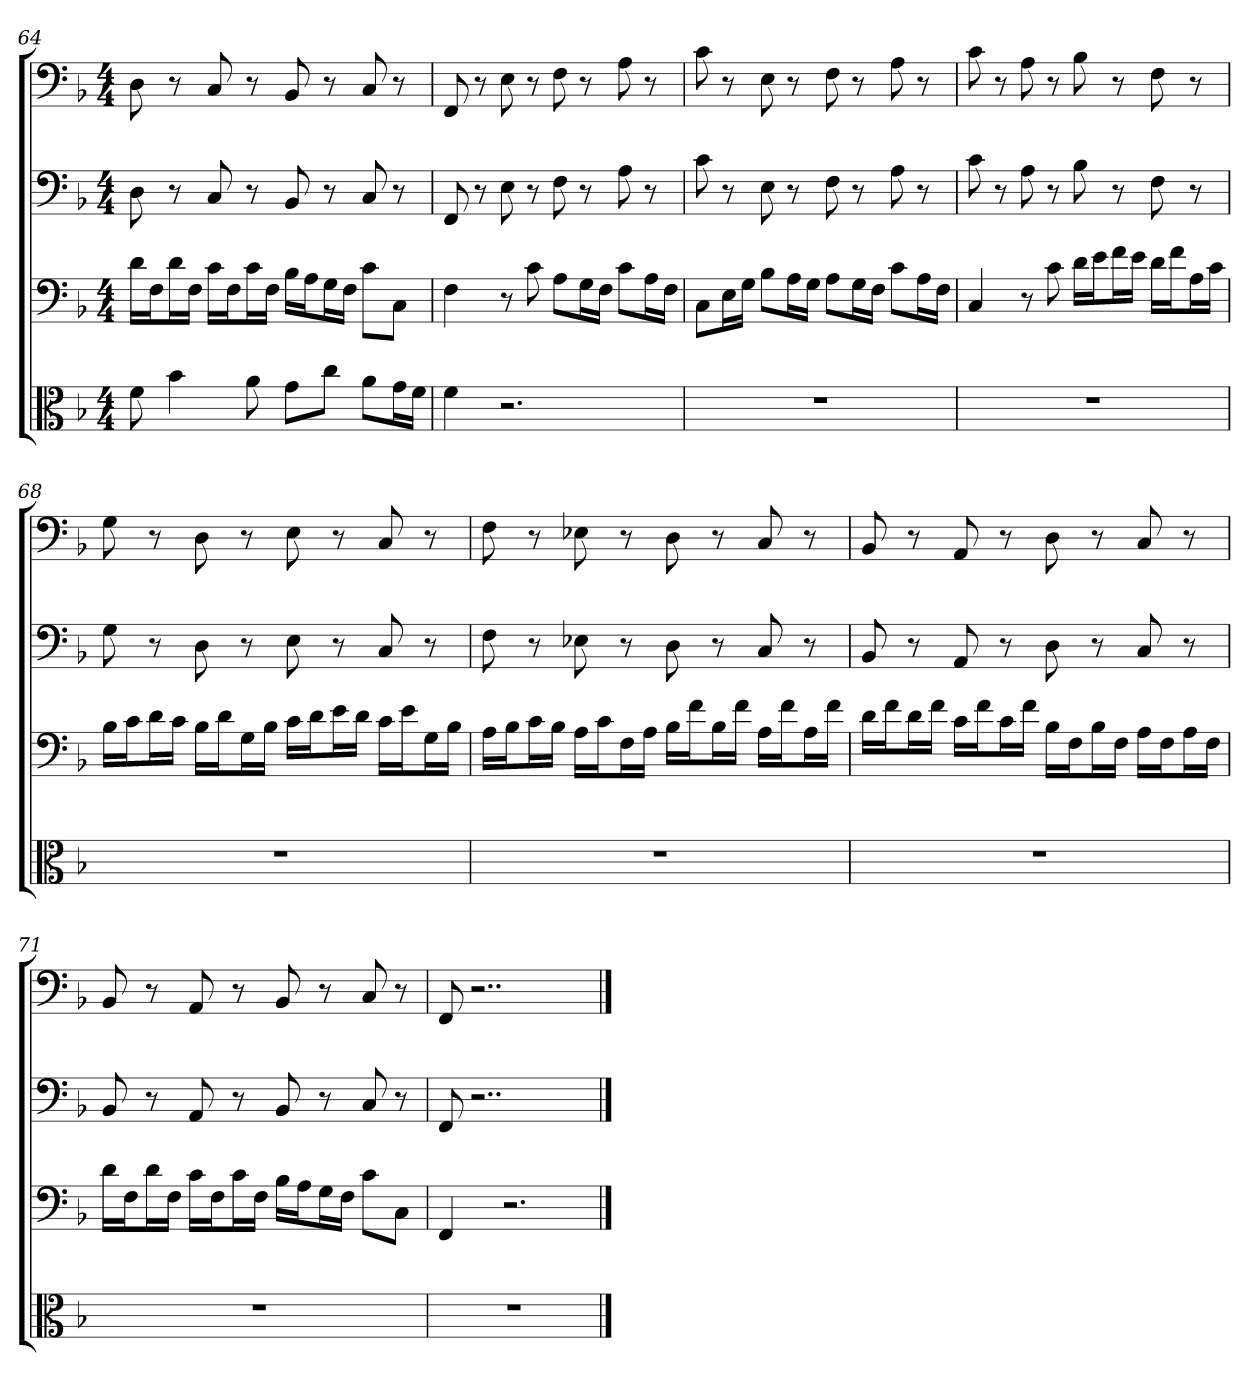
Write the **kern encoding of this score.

**kern	**kern	**kern	**kern
*part4	*part3	*part2	*part1
*staff4	*staff3	*staff2	*staff1
*clefC3	*clefF4	*clefF4	*clefF4
*k[b-]	*k[b-]	*k[b-]	*k[b-]
*F:	*F:	*F:	*F:
*M4/4	*M4/4	*M4/4	*M4/4
=64	=64	=64	=64
8f	16d\LL	8D	8D
.	16F\J	.	.
4b-	16d\L	8r	8r
.	16F\JJ	.	.
.	16c\LL	8C	8C
.	16F\J	.	.
8a	16c\L	8r	8r
.	16F\JJ	.	.
8g\L	16B-\LL	8BB-	8BB-
.	16A\J	.	.
8cc\J	16G\L	8r	8r
.	16F\JJ	.	.
8a\L	8c\L	8C	8C
16g\L	8C\J	8r	8r
16f\JJ	.	.	.
=65	=65	=65	=65
4f	4F	8FF	8FF
.	.	8r	8r
2.r	8r	8E	8E
.	8c	8r	8r
.	8A\L	8F	8F
.	16G\L	8r	8r
.	16F\JJ	.	.
.	8c\L	8A	8A
.	16A\L	8r	8r
.	16F\JJ	.	.
=66	=66	=66	=66
1r	8C\L	8c	8c
.	16E\L	8r	8r
.	16G\JJ	.	.
.	8B-\L	8E	8E
.	16A\L	8r	8r
.	16G\JJ	.	.
.	8A\L	8F	8F
.	16G\L	8r	8r
.	16F\JJ	.	.
.	8c\L	8A	8A
.	16A\L	8r	8r
.	16F\JJ	.	.
=67	=67	=67	=67
1r	4C	8c	8c
.	.	8r	8r
.	8r	8A	8A
.	8c	8r	8r
.	16d\LL	8B-	8B-
.	16e\J	.	.
.	16f\L	8r	8r
.	16e\JJ	.	.
.	16d\LL	8F	8F
.	16f\J	.	.
.	16A\L	8r	8r
.	16c\JJ	.	.
=68	=68	=68	=68
1r	16B-\LL	8G	8G
.	16c\J	.	.
.	16d\L	8r	8r
.	16c\JJ	.	.
.	16B-\LL	8D	8D
.	16d\J	.	.
.	16G\L	8r	8r
.	16B-\JJ	.	.
.	16c\LL	8E	8E
.	16d\J	.	.
.	16e\L	8r	8r
.	16d\JJ	.	.
.	16c\LL	8C	8C
.	16e\J	.	.
.	16G\L	8r	8r
.	16B-\JJ	.	.
=69	=69	=69	=69
1r	16A\LL	8F	8F
.	16B-\J	.	.
.	16c\L	8r	8r
.	16B-\JJ	.	.
.	16A\LL	8E-X	8E-X
.	16c\J	.	.
.	16F\L	8r	8r
.	16A\JJ	.	.
.	16B-\LL	8D	8D
.	16f\J	.	.
.	16B-\L	8r	8r
.	16f\JJ	.	.
.	16A\LL	8C	8C
.	16f\J	.	.
.	16A\L	8r	8r
.	16f\JJ	.	.
=70	=70	=70	=70
1r	16d\LL	8BB-	8BB-
.	16f\J	.	.
.	16d\L	8r	8r
.	16f\JJ	.	.
.	16c\LL	8AA	8AA
.	16f\J	.	.
.	16c\L	8r	8r
.	16f\JJ	.	.
.	16B-\LL	8D	8D
.	16F\J	.	.
.	16B-\L	8r	8r
.	16F\JJ	.	.
.	16A\LL	8C	8C
.	16F\J	.	.
.	16A\L	8r	8r
.	16F\JJ	.	.
=71	=71	=71	=71
1r	16d\LL	8BB-	8BB-
.	16F\J	.	.
.	16d\L	8r	8r
.	16F\JJ	.	.
.	16c\LL	8AA	8AA
.	16F\J	.	.
.	16c\L	8r	8r
.	16F\JJ	.	.
.	16B-\LL	8BB-	8BB-
.	16A\J	.	.
.	16G\L	8r	8r
.	16F\JJ	.	.
.	8c\L	8C	8C
.	8C\J	8r	8r
=72	=72	=72	=72
1r	4FF	8FF	8FF
.	.	2..r	2..r
.	2.r	.	.
==	==	==	==
*-	*-	*-	*-
